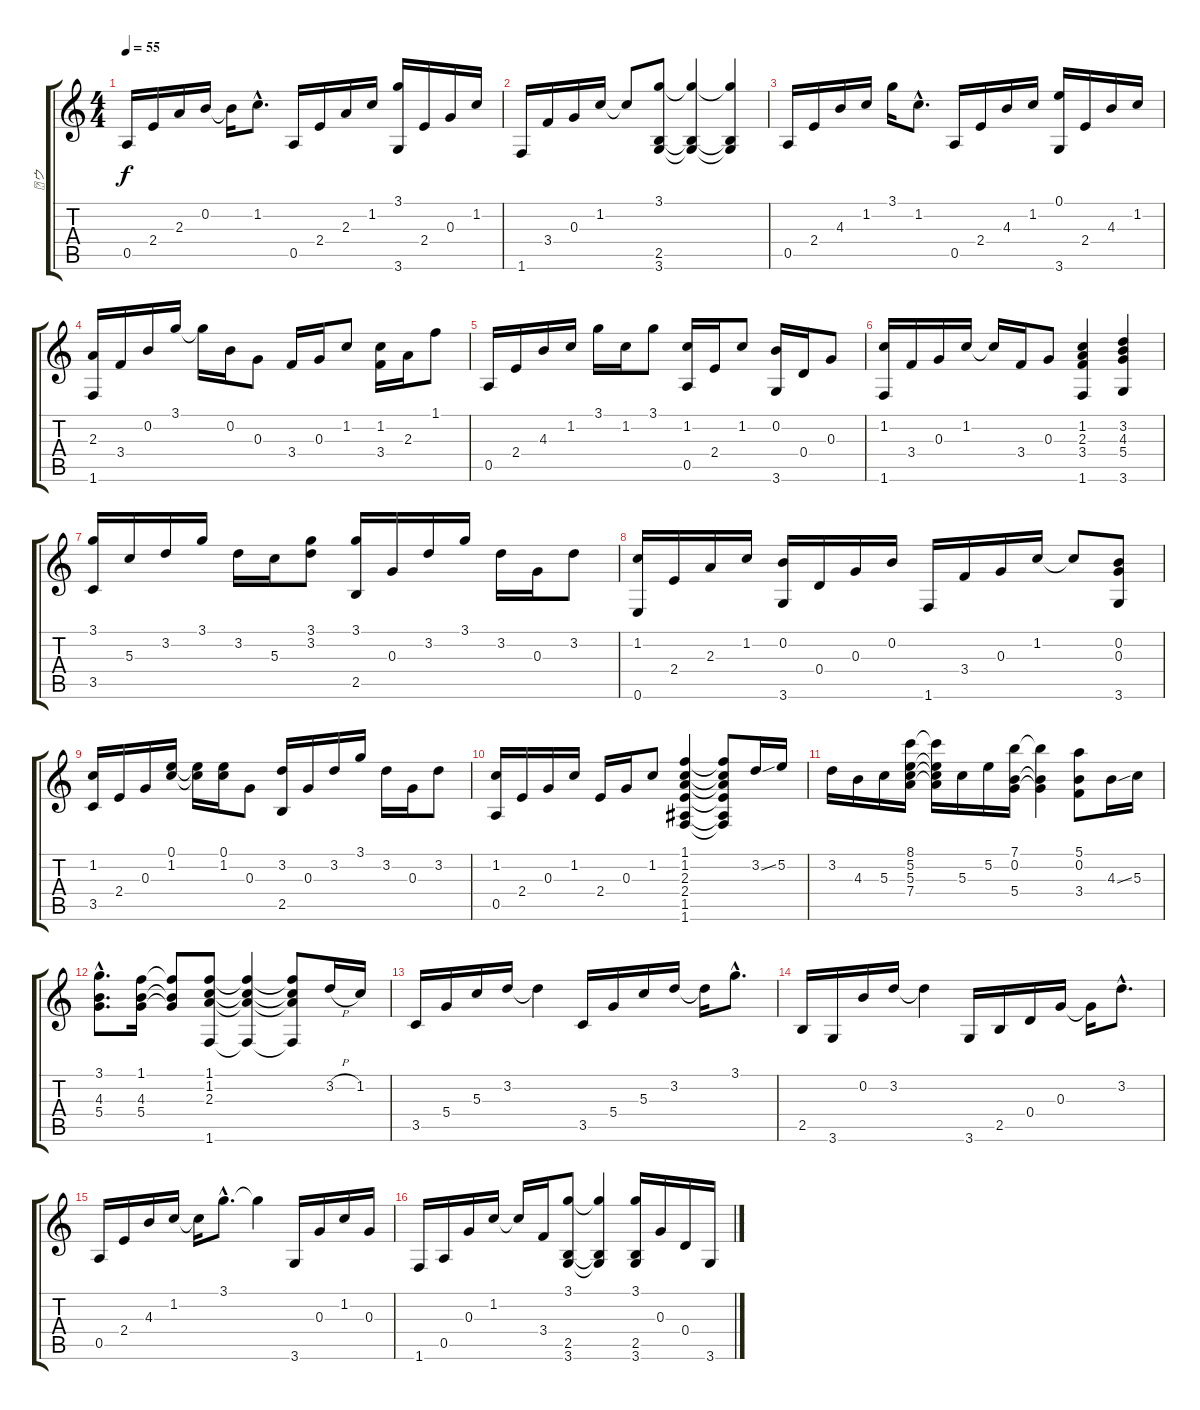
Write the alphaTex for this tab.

\track ("ウ" "ウ") {instrument electricguitarclean}
\staff {score tabs}
\tuning (E4 B3 G3 D3 A2 E2) {hide}
\ts (4 4)
\tempo 55
\clef g2
\ks c
0.5.16{dy f} 2.4.16 2.3.16 0.2.16 0.2{t}.16 1.2{hac}.8{d} 0.5.16 2.4.16 2.3.16 1.2.16 (3.1 3.6).16 2.4.16 0.3.16 1.2.16 |
1.6.16 3.4.16 0.3.16 1.2.16 1.2{t}.8 (3.1 2.5 3.6).8 (3.1{t} 2.5{t} 3.6{t}).4 (3.1{t} 2.5{t} 3.6{t}).4 |
0.5.16 2.4.16 4.3.16 1.2.16 3.1.16 1.2{hac}.8{d} 0.5.16 2.4.16 4.3.16 1.2.16 (0.1 3.6).16 2.4.16 4.3.16 1.2.16 |
(2.3 1.6).16 3.4.16 0.2.16 3.1.16 3.1{t}.16 0.2.16 0.3.8 3.4.16 0.3.16 1.2.8 (1.2 3.4).16 2.3.16 1.1.8 |
0.5.16 2.4.16 4.3.16 1.2.16 3.1.16 1.2.16 3.1.8 (1.2 0.5).16 2.4.16 1.2.8 (0.2 3.6).16 0.4.16 0.3.8 |
(1.2 1.6).16 3.4.16 0.3.16 1.2.16 1.2{t}.16 3.4.16 0.3.8 (1.2 2.3 3.4 1.6).4 (3.2 4.3 5.4 3.6).4 |
(3.1 3.5).16 5.3.16 3.2.16 3.1.16 3.2.16 5.3.16 (3.1 3.2).8 (3.1 2.5).16 0.3.16 3.2.16 3.1.16 3.2.16 0.3.16 3.2.8 |
(1.2 0.6).16 2.4.16 2.3.16 1.2.16 (0.2 3.6).16 0.4.16 0.3.16 0.2.16 1.6.16 3.4.16 0.3.16 1.2.16 1.2{t}.8 (0.2 0.3 3.6).8 |
(1.2 3.5).16 2.4.16 0.3.16 (0.1 1.2).16 (0.1{t} 1.2{t}).16 (0.1 1.2).16 0.3.8 (3.2 2.5).16 0.3.16 3.2.16 3.1.16 3.2.16 0.3.16 3.2.8 |
(1.2 0.5).16 2.4.16 0.3.16 1.2.16 2.4.16 0.3.16 1.2.8 (1.1 1.2 2.3 2.4 1.5 1.6).4 (1.1{t} 1.2{t} 2.3{t} 2.4{t} 1.5{t} 1.6{t}).8 3.2{ss}.16 5.2.16 |
3.2.16 4.3.16 5.3.16 (8.1 5.2 5.3 7.4).16 (8.1{t} 5.2{t} 5.3{t} 7.4{t}).16 5.3.16 5.2.16 (7.1 0.2 5.4).16 (7.1{t} 0.2{t} 5.4{t}).4 (5.1 0.2 3.4).8 4.3{ss}.16 5.3.16 |
(3.1{hac} 4.3{hac} 5.4).8{d} (1.1 4.3 5.4).16 (1.1{t} 4.3{t} 5.4{t}).8 (1.1 1.2 2.3 1.6).8 (1.1{t} 1.2{t} 2.3{t} 1.6{t}).4 (1.1{t} 1.2{t} 2.3{t} 1.6{t}).8 3.2{h}.16 1.2.16 |
3.5.16 5.4.16 5.3.16 3.2.16 3.2{t}.4 3.5.16 5.4.16 5.3.16 3.2.16 3.2{t}.16 3.1{hac}.8{d} |
2.5.16 3.6.16 0.2.16 3.2.16 3.2{t}.4 3.6.16 2.5.16 0.4.16 0.3.16 0.3{t}.16 3.2{hac}.8{d} |
0.5.16 2.4.16 4.3.16 1.2.16 1.2{t}.16 3.1{hac}.8{d} 3.1{t}.4 3.6.16 0.3.16 1.2.16 0.3.16 |
1.6.16 0.5.16 0.3.16 1.2.16 1.2{t}.16 3.4.16 (3.1 2.5 3.6).8 (3.1{t} 2.5{t} 3.6{t}).4 (3.1 2.5 3.6).16 0.3.16 0.4.16 3.6.16
